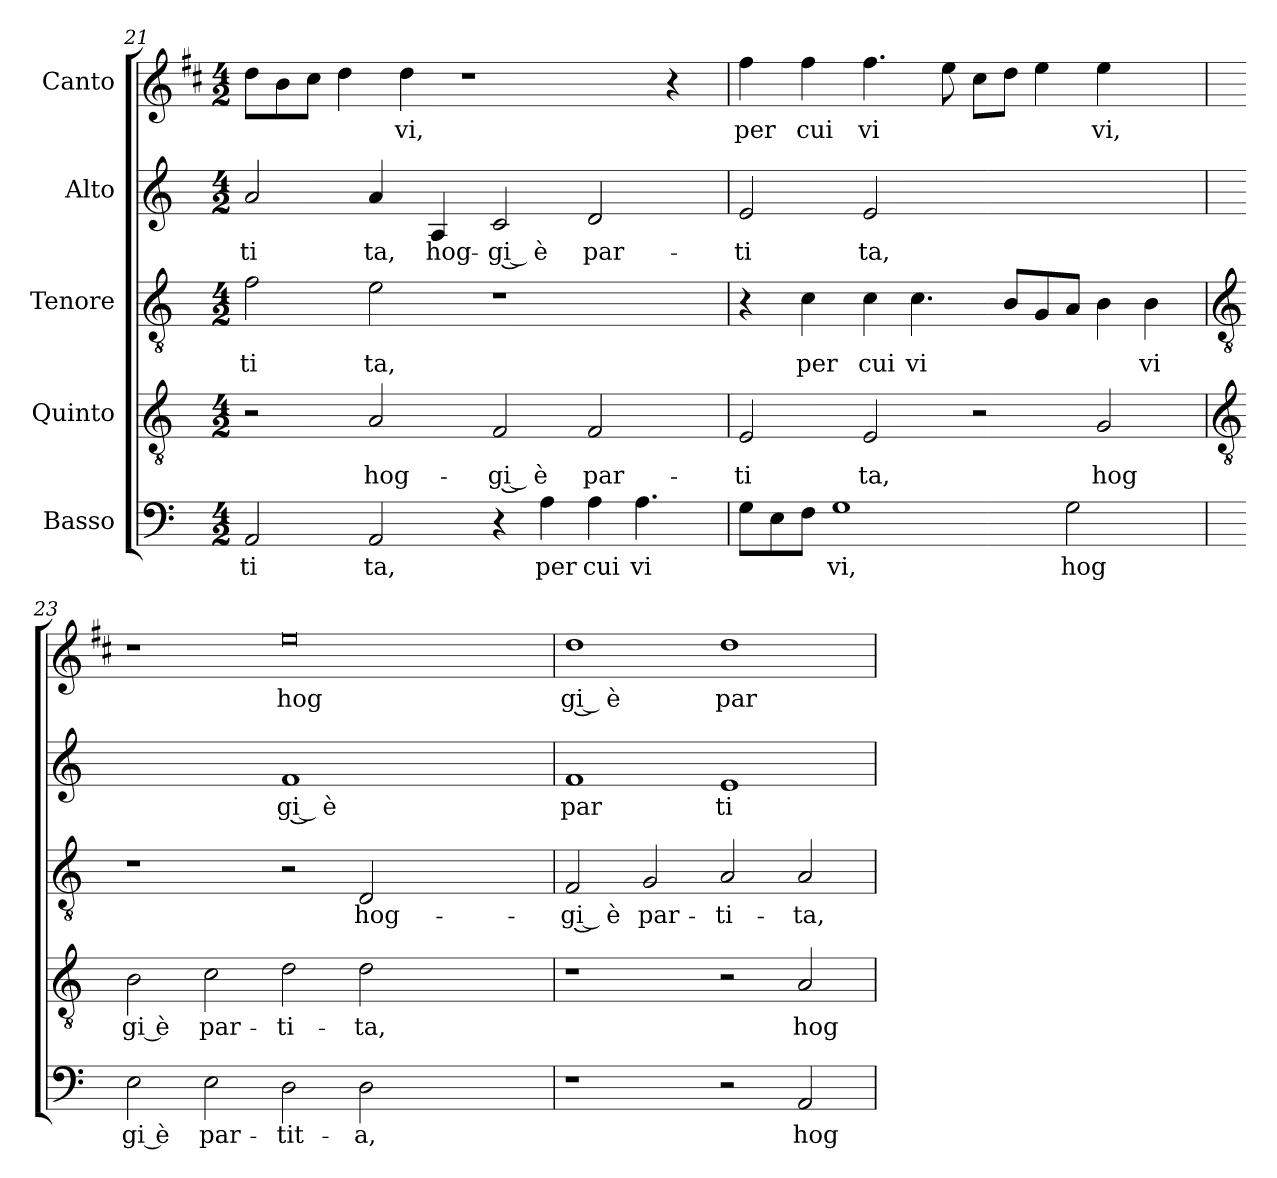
**kern	**text	**kern	**text	**kern	**text	**kern	**text	**kern	**text
*part5	*part5	*part4	*part4	*part3	*part3	*part2	*part2	*part1	*part1
*staff5	*staff5	*staff4	*staff4	*staff3	*staff3	*staff2	*staff2	*staff1	*staff1
*I"Basso	*	*I"Quinto	*	*I"Tenore	*	*I"Alto	*	*I"Canto	*
*clefF4	*	*clefGv2	*	*clefGv2	*	*clefG2	*	*clefG2	*
*	*	*	*	*	*	*	*	*ITrd1c2	*
*k[]	*	*k[]	*	*k[]	*	*k[]	*	*k[]	*
*C:	*	*C:	*	*C:	*	*C:	*	*C:	*
*M4/2	*	*M4/2	*	*M4/2	*	*M4/2	*	*M4/2	*
=21	=21	=21	=21	=21	=21	=21	=21	=21	=21
!	!LO:LY:b	!	!	!	!LO:LY:b	!	!LO:LY:b	!	!
2AA	-ti	2r	.	2f	-ti	2a	-ti	8ccL	.
.	.	.	.	.	.	.	.	8a	.
.	.	.	.	.	.	.	.	8bJ	.
.	.	.	.	.	.	.	.	4cc	.
!	!LO:LY:b	!	!LO:LY:b	!	!LO:LY:b	!	!LO:LY:b	!	!
2AA	ta,	2A	hog-	2e	ta,	4a	ta,	.	.
!	!	!	!	!	!	!	!	!	!LO:LY:b
.	.	.	.	.	.	.	.	4cc	vi,
!	!	!	!	!	!	!	!LO:LY:b	!	!
.	.	.	.	.	.	4A	hog-	.	.
.	.	.	.	.	.	.	.	1r	.
!	!	!	!LO:LY:b	!	!	!	!LO:LY:b	!	!
4r	.	2F	-gi͜ è	1r	.	2c	-gi͜ è	.	.
!	!LO:LY:b	!	!	!	!	!	!	!	!
4A	per	.	.	.	.	.	.	.	.
!	!LO:LY:b	!	!LO:LY:b	!	!	!	!LO:LY:b	!	!
4A	cui	2F	par-	.	.	2d	par-	.	.
!	!LO:LY:b	!	!	!	!	!	!	!	!
4.A	vi	.	.	.	.	.	.	.	.
.	.	.	.	.	.	.	.	4r	.
.	.	8ryy	.	8ryy	.	8ryy	.	.	.
=22	=22	=22	=22	=22	=22	=22	=22	=22	=22
!	!	!	!LO:LY:b	!	!	!	!LO:LY:b	!	!LO:LY:b
8GL	.	2E	-ti	4r	.	2e	-ti	4ee	per
8E	.	.	.	.	.	.	.	.	.
!	!	!	!	!	!LO:LY:b	!	!	!	!LO:LY:b
8FJ	.	.	.	4c	per	.	.	4ee	cui
!	!LO:LY:b	!	!	!	!	!	!	!	!
1G	vi,	.	.	.	.	.	.	.	.
!	!	!	!LO:LY:b	!	!LO:LY:b	!	!LO:LY:b	!	!LO:LY:b
.	.	2E	ta,	4c	cui	2e	ta,	4.ee	vi
!	!	!	!	!	!LO:LY:b	!	!	!	!
.	.	.	.	4.c	vi	.	.	.	.
.	.	.	.	.	.	.	.	8dd	.
!	!	!	!	!	!	!	!LO:LY:b	!	!
.	.	2r	.	.	.	[1gyy	hog	8bL	.
.	.	.	.	8BL	.	.	.	8ccJ	.
.	.	.	.	8G	.	.	.	4dd	.
!	!LO:LY:b	!	!	!	!	!	!	!	!
2G	hog	.	.	8AJ	.	.	.	.	.
!	!	!	!LO:LY:b	!	!	!	!	!	!LO:LY:b
.	.	2G	hog	4B	.	.	.	4dd	vi,
!	!	!	!	!	!LO:LY:b	!	!	!	!
.	.	.	.	4B	vi	.	.	4ryy	.
8ryy	.	.	.	.	.	.	.	.	.
!!LO:LB:g=z
=23	=23	=23	=23	=23	=23	=23	=23	=23	=23
*	*	*clefGv2	*	*clefGv2	*	*	*	*	*
!	!LO:LY:b	!	!LO:LY:b	!	!	!	!	!	!
2E	gi è	2B	gi è	1r	.	1gyy]	.	1r	.
!	!LO:LY:b	!	!LO:LY:b	!	!	!	!	!	!
2E	par-	2c	par-	.	.	.	.	.	.
!	!LO:LY:b	!	!LO:LY:b	!	!	!	!LO:LY:b	!	!LO:LY:b
2D	-tit-	2d	-ti-	2r	.	1f	gi͜ è	0dd	hog
!	!LO:LY:b	!	!LO:LY:b	!	!LO:LY:b	!	!	!	!
2D	-a,	2d	-ta,	2D	hog-	.	.	.	.
1ryy	.	1ryy	.	1ryy	.	1ryy	.	.	.
=24	=24	=24	=24	=24	=24	=24	=24	=24	=24
!	!	!	!	!	!LO:LY:b	!	!LO:LY:b	!	!LO:LY:b
1r	.	1r	.	2F	-gi͜ è	1f	par	1cc	gi͜ è
!	!	!	!	!	!LO:LY:b	!	!	!	!
.	.	.	.	2G	par-	.	.	.	.
!	!	!	!	!	!LO:LY:b	!	!LO:LY:b	!	!LO:LY:b
2r	.	2r	.	2A	-ti-	1e	ti	1cc	par-
!	!LO:LY:b	!	!LO:LY:b	!	!LO:LY:b	!	!	!	!
2AA	hog-	2A	hog-	2A	-ta,	.	.	.	.
=	=	=	=	=	=	=	=	=	=
*-	*-	*-	*-	*-	*-	*-	*-	*-	*-
